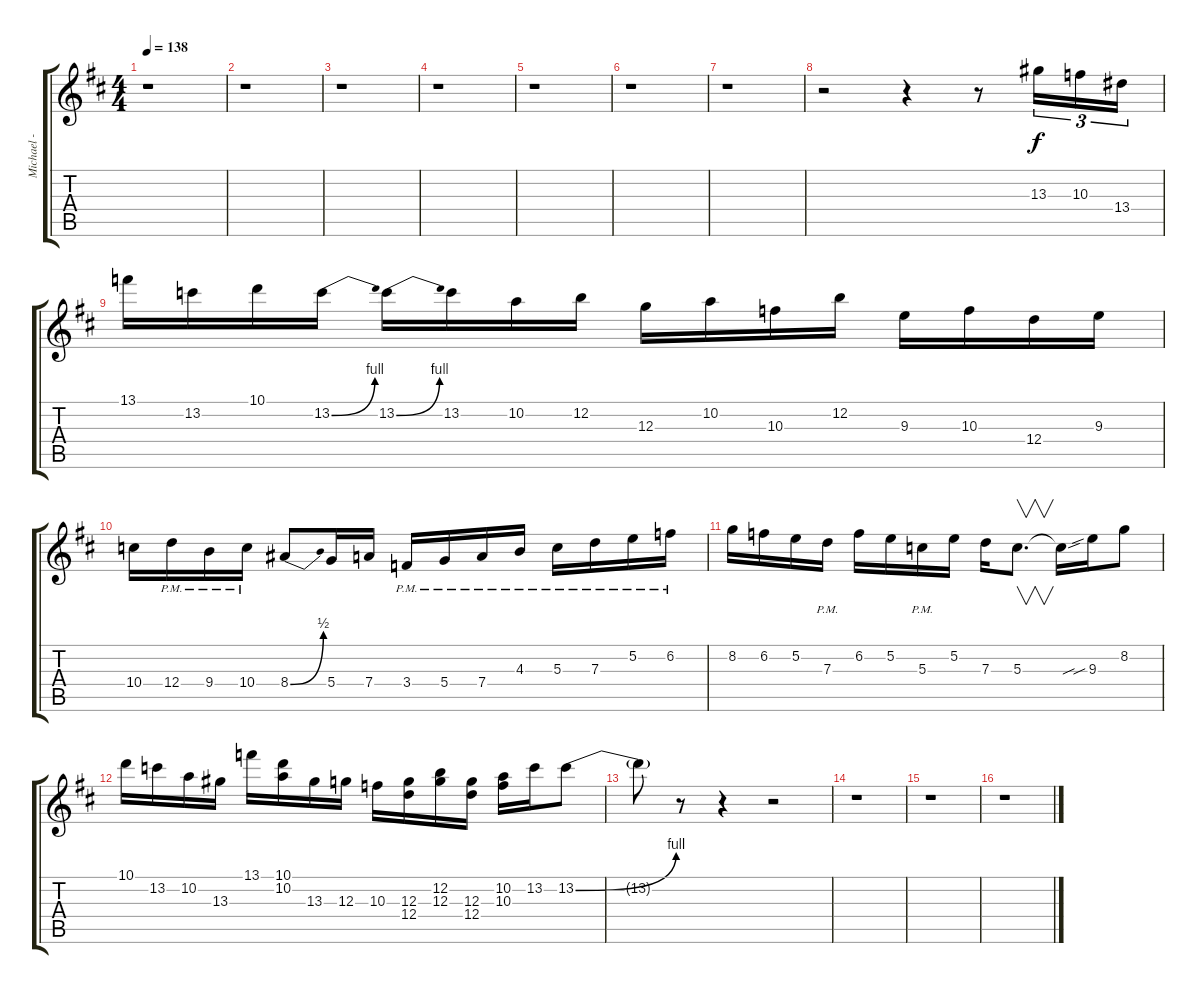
\track ("Michael - 1" "Michael - ") {instrument overdrivenguitar}
\staff {score tabs}
\tuning (E4 B3 G3 D3 A2 E2) {hide}
\ts (4 4)
\tempo 138
\clef g2
\ks d
r.1{dy f} |
r.1 |
r.1 |
r.1 |
r.1 |
r.1 |
r.1 |
r.2 r.4 r.8 13.3.16{tu (3 2)} 10.3.16{tu (3 2)} 13.4.16{tu (3 2)} |
13.1.16 13.2.16 10.1.16 13.2{be (bend 0 0 60 4)}.16 13.2{be (bend 0 0 60 4)}.16 13.2.16 10.2.16 12.2.16 12.3.16 10.2.16 10.3.16 12.2.16 9.3.16 10.3.16 12.4.16 9.3.16 |
10.4.16 12.4{pm}.16 9.4{pm}.16 10.4{pm}.16 8.4{be (bend 0 0 60 2)}.8 5.4.16 7.4.16 3.4{pm}.16 5.4{pm}.16 7.4{pm}.16 4.3{pm}.16 5.3{pm}.16 7.3{pm}.16 5.2{pm}.16 6.2{pm}.16 |
8.2.16 6.2.16 5.2.16 7.3{pm}.16 6.2.16 5.2.16 5.3{pm}.16 5.2.16 7.3.16 5.3.8{v d} 5.3{sou t}.16 9.3{sib}.16 8.2.8 |
10.1.16 13.2.16 10.2.16 13.3.16 13.1.16 (10.1 10.2).16 13.3.16 12.3.16 10.3.16 (12.3 12.4).16 (12.2 12.3).16 (12.3 12.4).16 (10.2 10.3).16 13.2.16 13.2{be (bend 0 0 60 4)}.8 |
13.2{t}.8 r.8 r.4 r.2 |
r.1 |
r.1 |
r.1
